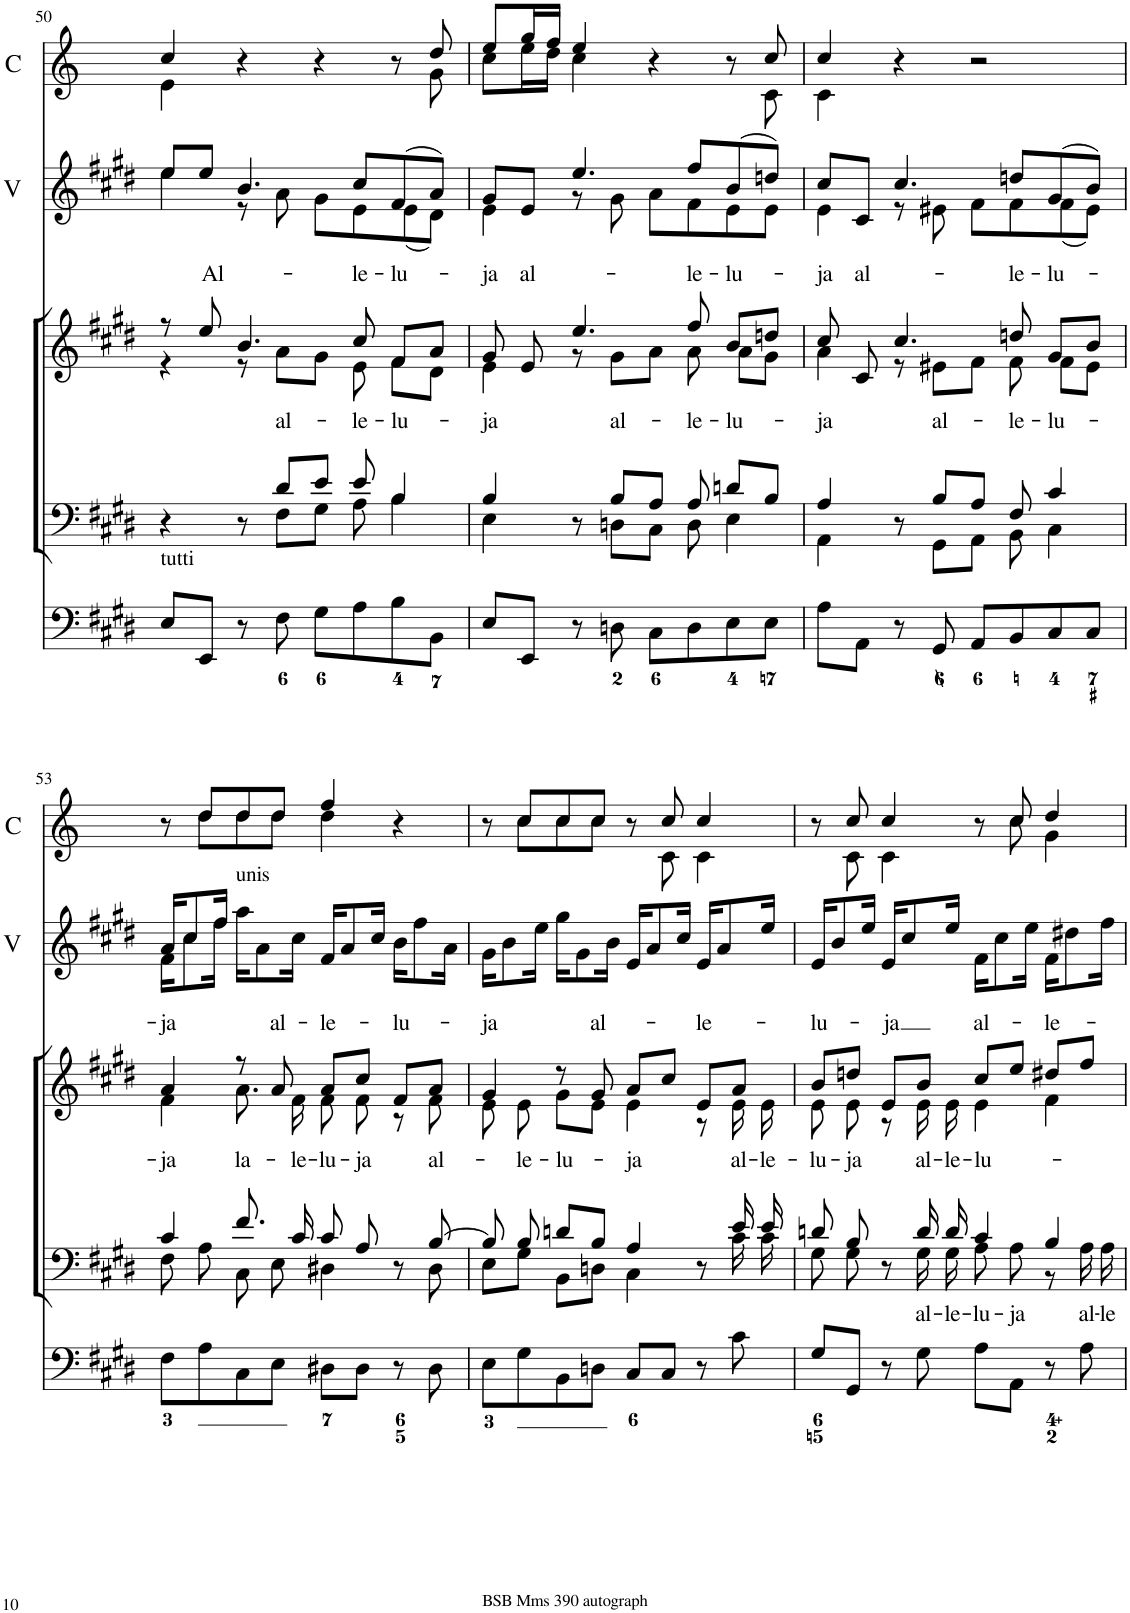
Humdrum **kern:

**kern	**kern	**text	**kern	**text	**kern	**kern	**kern	**kern
*part7	*part6	*part6	*part5	*part5	*part4	*part3	*part2	*part1
*staff7	*staff6	*staff6	*staff5	*staff5	*staff4	*staff3	*staff2	*staff1
*I"Organ	*I"Voice	*	*I"Voice	*	*I"Violin	*I"Violin	*I"2 Violini	*I"Corni in E
*	*	*	*	*	*I'Vln.	*I'Vln.	*I'V	*I'C
!!LO:PB:g=z
*clefF4	*clefF4	*	*clefG2	*	*clefG2	*clefG2	*clefG2	*clefG2
*	*	*	*	*	*	*	*	*Trd5c8
*k[f#c#g#d#]	*k[f#c#g#d#]	*	*k[f#c#g#d#]	*	*k[f#c#g#d#]	*k[f#c#g#d#]	*k[f#c#g#d#]	*k[]
*M4/4	*M4/4	*	*M4/4	*	*M4/4	*M4/4	*M4/4	*M4/4
*met(c)	*met(c)	*	*met(c)	*	*met(c)	*met(c)	*met(c)	*met(c)
=50	=50	=50	=50	=50	=50	=50	=50	=50
*	*^	*	*^	*	*	*	*^	*^
!LO:TX:a:t=tutti	!	!	!	!	!	!	!	!	!	!	!	!
8E/L	4r	4.ryy	.	8r	4r	.	4ee	8ee	8ee/L	4ee\	4cc/	4e\
!	!	!	!	!	!	!LO:LY:a	!	!	!	!	!	!
8EE/J	.	.	.	8ee/	.	Al-	.	8ee	8ee/J	.	.	.
8r	8r	.	.	4.b/	8r	.	8r	4.b	4.b/	8r	4r	8ryy
!	!	!	!	!	!	!LO:LY:b	!	!	!	!	!	!
*	*	*	*	*	*	*	*	*	*	*	*v	*v
8F#\	8d#/L	8F#\L	.	.	8a\L	al-	8a	.	.	8a\	.
8G#\L	8e/J	8G#\J	.	.	8g#\J	.	8g#	.	.	8g#\L	4r
!	!	!	!	!	!	!LO:LY:a	!	!	!	!	!
!	!	!	!	!	!	!LO:LY:b	!	!	!	!	!
8A\	8e/	8A\	.	8cc#/	8e\	-le-	8e	8cc#	8cc#/L	8e\	.
!	!	!	!	!	!	!LO:LY:a	!	!	!	!	!
!	!	!	!	!	!	!LO:LY:b	!	!	!	!	!
8B\	4B/	4B\	.	8f#/L	8f#\L	-lu-	(8e	(8f#	(8f#/	(8e\	8r
*	*	*	*	*	*	*	*	*	*	*	*^
8BB\J	.	.	.	8a/J	8d#\J	.	8d#)	8a)	8a/J)	8d#\J)	8dd/	8g\
=51	=51	=51	=51	=51	=51	=51	=51	=51	=51	=51	=51	=51
!	!	!	!	!	!	!LO:LY:a	!	!	!	!	!	!
!	!	!	!	!	!	!LO:LY:b	!	!	!	!	!	!
8E/L	4B/	4E\	.	8g#/	4e\	-ja	4e	8g#	8g#/L	4e\	8ee/L	8cc\L
!	!	!	!	!	!	!LO:LY:a	!	!	!	!	!	!
8EE/J	.	.	.	8e/	.	al-	.	8e	8e/J	.	16gg/L	16ee\L
.	.	.	.	.	.	.	.	.	.	.	16ff/JJ	16dd\JJ
8r	8r	8ryy	.	4.ee/	8r	.	8r	4.ee	4.ee/	8r	4ee/	4cc\
!	!	!	!	!	!	!LO:LY:b	!	!	!	!	!	!
8Dn\	8B/L	8Dn\L	.	.	8g#\L	al-	8g#	.	.	8g#\	.	.
8C#\L	8A/J	8C#\J	.	.	8a\J	.	8a	.	.	8a\L	4r	4.ryy
!	!	!	!	!	!	!LO:LY:a	!	!	!	!	!	!
!	!	!	!	!	!	!LO:LY:b	!	!	!	!	!	!
8D\	8A/	8D\	.	8ff#/	8a\	-le-	8f#	8ff#	8ff#/L	8f#\	.	.
!	!	!	!	!	!	!LO:LY:a	!	!	!	!	!	!
!	!	!	!	!	!	!LO:LY:b	!	!	!	!	!	!
8E\	8dn/L	4E\	.	8b/L	8a\L	-lu-	8e	(8b	(8b/	8e\	8r	.
8E\J	8B/J	.	.	8ddn/J	8g#\J	.	8e	8ddn)	8ddn/J)	8e\J	8cc/	8c\
=52	=52	=52	=52	=52	=52	=52	=52	=52	=52	=52	=52	=52
!	!	!	!	!	!	!LO:LY:a	!	!	!	!	!	!
!	!	!	!	!	!	!LO:LY:b	!	!	!	!	!	!
8A\L	4A/	4AA\	.	8cc#/	4a\	-ja	4e	8cc#	8cc#/L	4e\	4cc/	4c\
!	!	!	!	!	!	!LO:LY:a	!	!	!	!	!	!
8AA\J	.	.	.	8c#/	.	al-	.	8c#	8c#/J	.	.	.
8r	8r	8ryy	.	4.cc#/	8r	.	8r	4.cc#	4.cc#/	8r	4r	2.ryy
!	!	!	!	!	!	!LO:LY:b	!	!	!	!	!	!
8GG#/	8B/L	8GG#\L	.	.	8e#X\L	al-	8e#X	.	.	8e#X\	.	.
8AA/L	8A/J	8AA\J	.	.	8f#\J	.	8f#	.	.	8f#\L	2r	.
!	!	!	!	!	!	!LO:LY:a	!	!	!	!	!	!
!	!	!	!	!	!	!LO:LY:b	!	!	!	!	!	!
8BB/	8F#/	8BB\	.	8ddn/	8f#\	-le-	8f#	8ddn	8ddn/L	8f#\	.	.
!	!	!	!	!	!	!LO:LY:a	!	!	!	!	!	!
!	!	!	!	!	!	!LO:LY:b	!	!	!	!	!	!
8C#/	4c#/	4C#\	.	8g#/L	8f#\L	-lu-	(8f#	(8g#	(8g#/	(8f#\	.	.
8C#/J	.	.	.	8b/J	8e#\J	.	8e#)	8b)	8b/J)	8e#\J)	.	.
!!LO:LB:g=z	!!
=53	=53	=53	=53	=53	=53	=53	=53	=53	=53	=53	=53	=53
!	!	!	!	!	!	!LO:LY:a	!	!	!	!	!	!
!	!	!	!	!	!	!LO:LY:b	!	!	!	!	!	!
8F#\L	4c#/	8F#\	.	4a/	4f#\	-ja	16f#	16a	16a/KL	16f#\KL	8r	8ryy
.	.	.	.	.	.	.	8cc#	8cc#	8cc#/	8cc#\	.	.
8A\	.	8A\	.	.	.	.	.	.	.	.	8dd/L	8dd\L
.	.	.	.	.	.	.	16ff#	16ff#	16ff#/Jk	16ff#\Jk	.	.
!	!	!	!	!	!	!	!	!	!LO:TX:a:t=unis	!	!	!
!	!	!	!	!	!	!	!	!LO:TX:a:t=unis	!	!	!	!
!	!	!	!	!	!	!	!LO:TX:a:t=unis	!	!	!	!	!
!	!	!	!	!	!	!LO:LY:b	!	!	!	!	!	!
8C#\	8.f#/	8C#\	.	8r	8.a\	la-	16aaKL	16aaKL	16aa\KL	2.ryy	8dd/	8dd\
.	.	.	.	.	.	.	8a	8a	8a\	.	.	.
!	!	!	!	!	!	!LO:LY:a	!	!	!	!	!	!
8E\J	.	8E\	.	8a/	.	al-	.	.	.	.	8dd/J	8dd\J
!	!	!	!	!	!	!LO:LY:b	!	!	!	!	!	!
.	16c#/	.	.	.	16f#\	-le-	16cc#Jk	16cc#Jk	16cc#\Jk	.	.	.
!	!	!	!	!	!	!LO:LY:a	!	!	!	!	!	!
!	!	!	!	!	!	!LO:LY:b	!	!	!	!	!	!
8D#X\L	8c#/	4D#X\	.	8a/L	8f#\	-lu-	16f#	16f#	16f#/KL	.	4ff/	4dd\
.	.	.	.	.	.	.	8a	8a	8a/	.	.	.
!	!	!	!	!	!	!LO:LY:b	!	!	!	!	!	!
8D#\J	8A/	.	.	8cc#/J	8f#\	-ja	.	.	.	.	.	.
.	.	.	.	.	.	.	16cc#	16cc#	16cc#/Jk	.	.	.
!	!	!	!	!	!	!LO:LY:a	!	!	!	!	!	!
8r	8r	8ryy	.	8f#/L	8r	-lu-	16bKL	16bKL	16b\KL	.	4r	4ryy
.	.	.	.	.	.	.	8ff#	8ff#	8ff#\	.	.	.
!	!	!	!	!	!	!LO:LY:b	!	!	!	!	!	!
8D#\	[8B/	8D#\	.	8a/J	8f#\	al-	.	.	.	.	.	.
.	.	.	.	.	.	.	16aJk	16aJk	16a\Jk	.	.	.
*	*	*	*	*	*	*	*	*	*v	*v	*	*
=54	=54	=54	=54	=54	=54	=54	=54	=54	=54	=54	=54
!	!	!	!	!	!	!LO:LY:a	!	!	!	!	!
8E\L	8B/]	8E\L	.	4g#/	8e\	-ja	16g#	16g#	16g#\KL	8r	8ryy
.	.	.	.	.	.	.	8b	8b	8b\	.	.
!	!	!	!	!	!	!LO:LY:b	!	!	!	!	!
8G#\	8B/	8G#\J	.	.	8e\	-le-	.	.	.	8cc/L	8cc\L
.	.	.	.	.	.	.	16ee	16ee	16ee\Jk	.	.
!	!	!	!	!	!	!LO:LY:b	!	!	!	!	!
8BB\	8dn/L	8BB\L	.	8r	8g#\L	-lu-	16gg#	16gg#	16gg#\KL	8cc/	8cc\
.	.	.	.	.	.	.	8g#	8g#	8g#\	.	.
!	!	!	!	!	!	!LO:LY:a	!	!	!	!	!
8Dn\J	8B/J	8Dn\J	.	8g#/	8e\J	al-	.	.	.	8cc/J	8cc\J
.	.	.	.	.	.	.	16b	16b	16b\Jk	.	.
!	!	!	!	!	!	!LO:LY:b	!	!	!	!	!
8C#/L	4A/	4C#\	.	8a/L	4e\	-ja	16e	16e	16e/KL	8r	8ryy
.	.	.	.	.	.	.	8a	8a	8a/	.	.
8C#/J	.	.	.	8cc#/J	.	.	.	.	.	8cc/	8c\
.	.	.	.	.	.	.	16cc#	16cc#	16cc#/Jk	.	.
!	!	!	!	!	!	!LO:LY:a	!	!	!	!	!
8r	8r	8ryy	.	8e/L	8r	-le-	16e	16e	16e/KL	4cc/	4c\
.	.	.	.	.	.	.	8a	8a	8a/	.	.
!	!	!	!	!	!	!LO:LY:b	!	!	!	!	!
8c#\	16e/	16c#\	.	8a/J	16e\	al-	.	.	.	.	.
!	!	!	!	!	!	!LO:LY:b	!	!	!	!	!
.	16e/	16c#\	.	.	16e\	-le-	16ee	16ee	16ee/Jk	.	.
=55	=55	=55	=55	=55	=55	=55	=55	=55	=55	=55	=55
!	!	!	!	!	!	!LO:LY:a	!	!	!	!	!
!	!	!	!	!	!	!LO:LY:b	!	!	!	!	!
8G#/L	8dn/	8G#\	.	8b/L	8e\	-lu-	16e	16e	16e/KL	8r	8ryy
.	.	.	.	.	.	.	8b	8b	8b/	.	.
!	!	!	!	!	!	!LO:LY:b	!	!	!	!	!
8GG#/J	8B/	8G#\	.	8ddn/J	8e\	-ja	.	.	.	8cc/	8c\
.	.	.	.	.	.	.	16ee	16ee	16ee/Jk	.	.
!	!	!	!	!	!	!LO:LY:a	!	!	!	!	!
8r	8r	8ryy	.	8e/L	8r	-ja	16e	16e	16e/KL	4cc/	4c\
.	.	.	.	.	.	.	8cc#	8cc#	8cc#/	.	.
!	!	!	!LO:LY:b	!	!	!LO:LY:b	!	!	!	!	!
8G#\	16d/	16G#\	al-	8b/J	16e\	al-	.	.	.	.	.
!	!	!	!LO:LY:b	!	!	!LO:LY:b	!	!	!	!	!
.	16d/	16G#\	-le-	.	16e\	-le-	16ee	16ee	16ee/Jk	.	.
!	!	!	!LO:LY:b	!	!	!LO:LY:a	!	!	!	!	!
!	!	!	!	!	!	!LO:LY:b	!	!	!	!	!
8A\L	4c#/	8A\	-lu-	8cc#/L	4e\	-lu-	16f#	16f#	16f#\KL	8r	8ryy
.	.	.	.	.	.	.	8cc#	8cc#	8cc#\	.	.
!	!	!	!LO:LY:b	!	!	!	!	!	!	!	!
8AA\J	.	8A\	-ja	8ee/J	.	.	.	.	.	8cc/	8cc\
.	.	.	.	.	.	.	16ee	16ee	16ee\Jk	.	.
!	!	!	!	!	!	!LO:LY:a	!	!	!	!	!
8r	4B/	8r	.	8dd#X/L	4f#\	-le-	16f#	16f#	16f#\KL	4dd/	4g\
.	.	.	.	.	.	.	8dd#X	8dd#X	8dd#X\	.	.
!	!	!	!LO:LY:b	!	!	!	!	!	!	!	!
8A\	.	16A\	al-	8ff#/J	.	.	.	.	.	.	.
!	!	!	!LO:LY:b	!	!	!	!	!	!	!	!
.	.	16A\	-le	.	.	.	16ff#	16ff#	16ff#\Jk	.	.
*	*v	*v	*	*	*	*	*	*	*	*v	*v
*	*	*	*v	*v	*	*	*	*	*
=	=	=	=	=	=	=	=	=
*-	*-	*-	*-	*-	*-	*-	*-	*-
